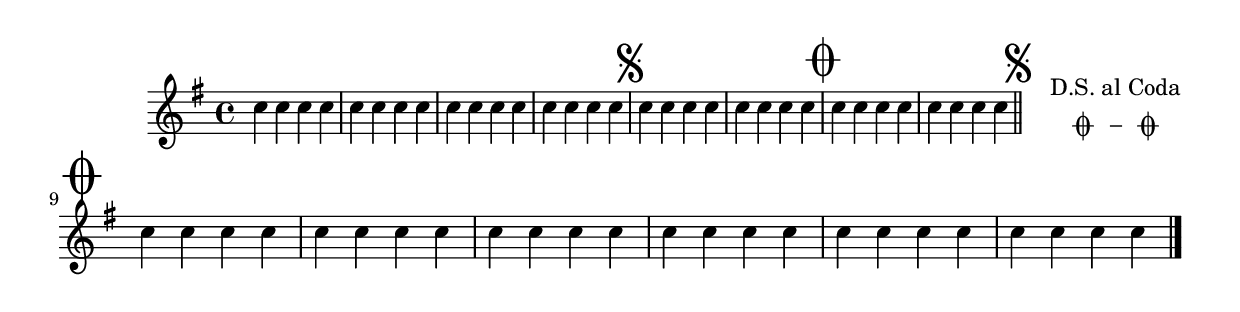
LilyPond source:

%% DO NOT EDIT this file manually; it is automatically
%% generated from LSR http://lsr.di.unimi.it
%% Make any changes in LSR itself, or in Documentation/snippets/new/ ,
%% and then run scripts/auxiliar/makelsr.py
%%
%% This file is in the public domain.
\version "2.18.0"

\header {
  lsrtags = "breaks, repeats, symbols-and-glyphs, workaround"

  texidoc = "
If you want to place an exiting segno sign and add text like @qq{D.S.
al Coda} next to it where usually the staff lines are you can use this
snippet. The coda will resume in a new line. There is a variation
documented in this snippet, where the coda will remain on the same
line.

"
  doctitle = "Positioning segno and coda (with line break)"
} % begin verbatim

{
  \clef treble
  \key g \major
  \time 4/4
  \relative c'' {
    \repeat unfold 4 {
      c4 c c c
    }

    % Set segno sign as rehearsal mark and adjust size if needed
    % \once \override Score.RehearsalMark.font-size = #3
    \mark \markup { \musicglyph #"scripts.segno" }
    \repeat unfold 2 {
      c4 c c c
    }

    % Set coda sign as rehearsal mark and adjust size if needed
    \once \override Score.RehearsalMark.font-size = #4
    \mark \markup { \musicglyph #"scripts.coda" }
    \repeat unfold 2 {
      c4 c c c
    }

    % Should Coda be on anew line?
    % Coda NOT on new line: use \nobreak
    % Coda on new line: DON'T use \nobreak
    % \noBreak

    \bar "||"

    % Set segno sign as rehearsal mark and adjust size if needed
    \once \override Score.RehearsalMark.break-visibility = #begin-of-line-invisible
    % \once \override Score.RehearsalMark.font-size = #3
    \mark \markup { \musicglyph #"scripts.segno" }

    % Here begins the trickery!
    % \cadenzaOn will suppress the bar count and \stopStaff removes the staff lines.
    \cadenzaOn
    \stopStaff
        % Some examples of possible text-displays

        % text line-aligned
        % ==================
        % Move text to the desired position
        % \once \override TextScript.extra-offset = #'( 2 . -3.5 )
        % | <>^\markup { D.S. al Coda } }

        % text center-aligned
        % ====================
        % Move text to the desired position
        % \once \override TextScript.extra-offset = #'( 6 . -5.0 )
        % | <>^\markup { \center-column { D.S. "al Coda" } }

        % text and symbols center-aligned
        % ===============================
        % Move text to the desired position and tweak spacing for optimum text alignment
        \repeat unfold 1 {
          s1
          \bar ""
        }
        \once \override TextScript.extra-offset = #'( 0 . -3.0 )
        \once \override TextScript.word-space = #1.5
        <>^\markup { \center-column { "D.S. al Coda" \line { \musicglyph #"scripts.coda" \musicglyph #"scripts.tenuto" \musicglyph #"scripts.coda"} } }

        % Increasing the unfold counter will expand the staff-free space
        \repeat unfold 3 {
          s1
          \bar ""
        }
        % Resume bar count and show staff lines again
    \startStaff
    \cadenzaOff

    % Should Coda be on new line?
    % Coda NOT on new line: DON'T use \break
    % Coda on new line: use \break
    \break

    % Show up, you clef and key!
    \once \override Staff.KeySignature.break-visibility = #end-of-line-invisible
    \once \override Staff.Clef.break-visibility = #end-of-line-invisible

    % Set coda sign as rehearsal mark and adjust size and position

    % Put the coda sign ontop of the (treble-)clef dependend on coda's line-position

    % Coda NOT on new line, use this:
    % \once \override Score.RehearsalMark.extra-offset = #'( -2 . 1.75 )

    % Coda on new line, use this:
    \once \override Score.RehearsalMark.extra-offset = #'( -5 . .5 )

    \once \override Score.RehearsalMark.font-size = #5
    \mark \markup { \musicglyph #"scripts.coda" }

    % The coda
    \repeat unfold 6 {
      c4 c c c
    }
    \bar"|."
  }
}
